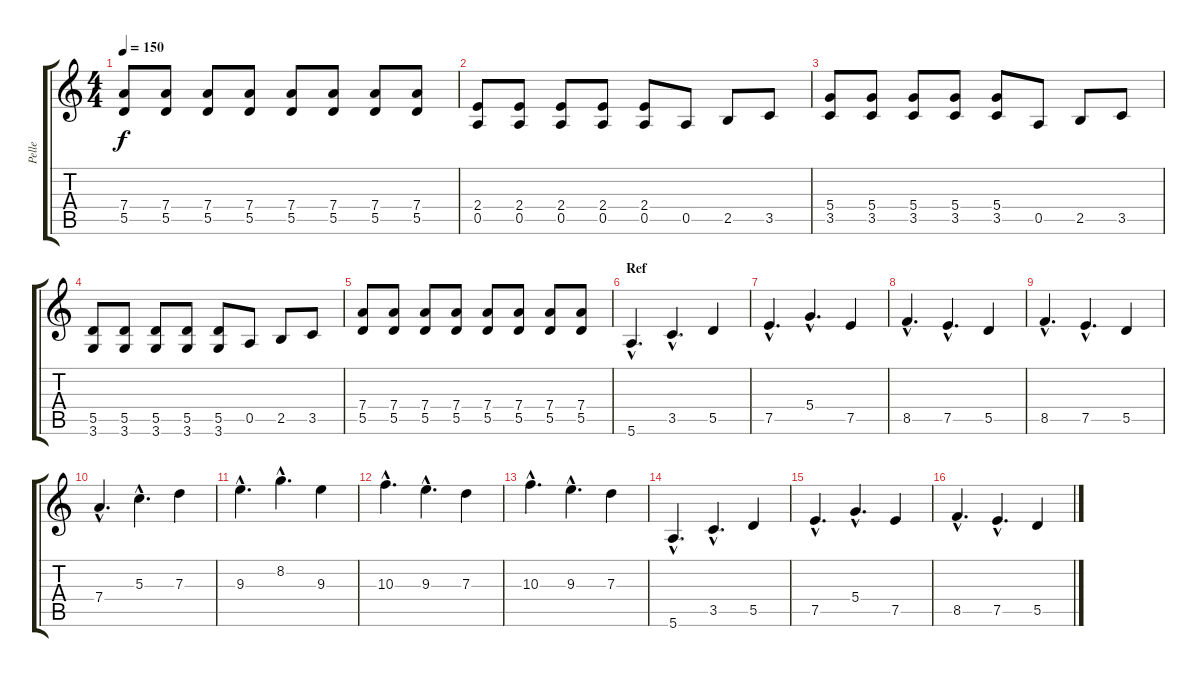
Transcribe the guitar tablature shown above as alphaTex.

\track ("Pelle" "Pelle") {instrument distortionguitar}
\staff {score tabs}
\tuning (E4 B3 G3 D3 A2 E2) {hide}
\ts (4 4)
\tempo 150
\clef g2
\ks c
(7.4 5.5).8{dy f} (7.4 5.5).8 (7.4 5.5).8 (7.4 5.5).8 (7.4 5.5).8 (7.4 5.5).8 (7.4 5.5).8 (7.4 5.5).8 |
(2.4 0.5).8 (2.4 0.5).8 (2.4 0.5).8 (2.4 0.5).8 (2.4 0.5).8 0.5.8 2.5.8 3.5.8 |
(5.4 3.5).8 (5.4 3.5).8 (5.4 3.5).8 (5.4 3.5).8 (5.4 3.5).8 0.5.8 2.5.8 3.5.8 |
(5.5 3.6).8 (5.5 3.6).8 (5.5 3.6).8 (5.5 3.6).8 (5.5 3.6).8 0.5.8 2.5.8 3.5.8 |
(7.4 5.5).8 (7.4 5.5).8 (7.4 5.5).8 (7.4 5.5).8 (7.4 5.5).8 (7.4 5.5).8 (7.4 5.5).8 (7.4 5.5).8 |
\section ("" "Ref")
5.6{hac}.4{d} 3.5{hac}.4{d} 5.5.4 |
7.5{hac}.4{d} 5.4{hac}.4{d} 7.5.4 |
8.5{hac}.4{d} 7.5{hac}.4{d} 5.5.4 |
8.5{hac}.4{d} 7.5{hac}.4{d} 5.5.4 |
7.4{hac}.4{d} 5.3{hac}.4{d} 7.3.4 |
9.3{hac}.4{d} 8.2{hac}.4{d} 9.3.4 |
10.3{hac}.4{d} 9.3{hac}.4{d} 7.3.4 |
10.3{hac}.4{d} 9.3{hac}.4{d} 7.3.4 |
5.6{hac}.4{d} 3.5{hac}.4{d} 5.5.4 |
7.5{hac}.4{d} 5.4{hac}.4{d} 7.5.4 |
8.5{hac}.4{d} 7.5{hac}.4{d} 5.5.4
